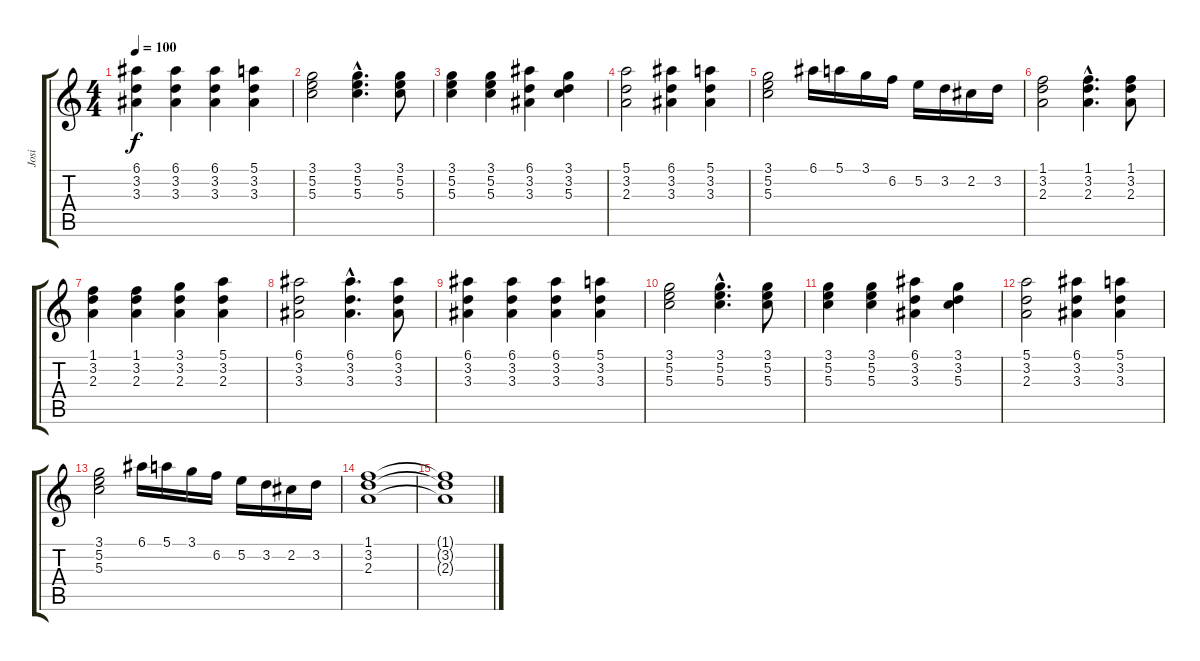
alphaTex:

\track ("Josi" "Josi") {instrument overdrivenguitar}
\staff {score tabs}
\tuning (E4 B3 G3 D3 A2 E2) {hide}
\ts (4 4)
\tempo 100
\clef g2
\ks c
(6.1 3.2 3.3).4{dy f} (6.1 3.2 3.3).4 (6.1 3.2 3.3).4 (5.1 3.2 3.3).4 |
(3.1 5.2 5.3).2 (3.1{hac} 5.2{hac} 5.3{hac}).4{d} (3.1 5.2 5.3).8 |
(3.1 5.2 5.3).4 (3.1 5.2 5.3).4 (6.1 3.2 3.3).4 (3.1 3.2 5.3).4 |
(5.1 3.2 2.3).2 (6.1 3.2 3.3).4 (5.1 3.2 3.3).4 |
(3.1 5.2 5.3).2 6.1.16 5.1.16 3.1.16 6.2.16 5.2.16 3.2.16 2.2.16 3.2.16 |
(1.1 3.2 2.3).2{volume 10} (1.1{hac} 3.2{hac} 2.3{hac}).4{d} (1.1 3.2 2.3).8 |
(1.1 3.2 2.3).4 (1.1 3.2 2.3).4 (3.1 3.2 2.3).4 (5.1 3.2 2.3).4 |
(6.1 3.2 3.3).2{volume 7} (6.1{hac} 3.2{hac} 3.3{hac}).4{d} (6.1 3.2 3.3).8 |
(6.1 3.2 3.3).4 (6.1 3.2 3.3).4 (6.1 3.2 3.3).4 (5.1 3.2 3.3).4 |
(3.1 5.2 5.3).2{volume 0} (3.1{hac} 5.2{hac} 5.3{hac}).4{d} (3.1 5.2 5.3).8 |
(3.1 5.2 5.3).4 (3.1 5.2 5.3).4 (6.1 3.2 3.3).4 (3.1 3.2 5.3).4 |
(5.1 3.2 2.3).2 (6.1 3.2 3.3).4 (5.1 3.2 3.3).4 |
(3.1 5.2 5.3).2 6.1.16 5.1.16 3.1.16 6.2.16 5.2.16 3.2.16 2.2.16 3.2.16 |
(1.1 3.2 2.3).1 |
(1.1{t} 3.2{t} 2.3{t}).1
